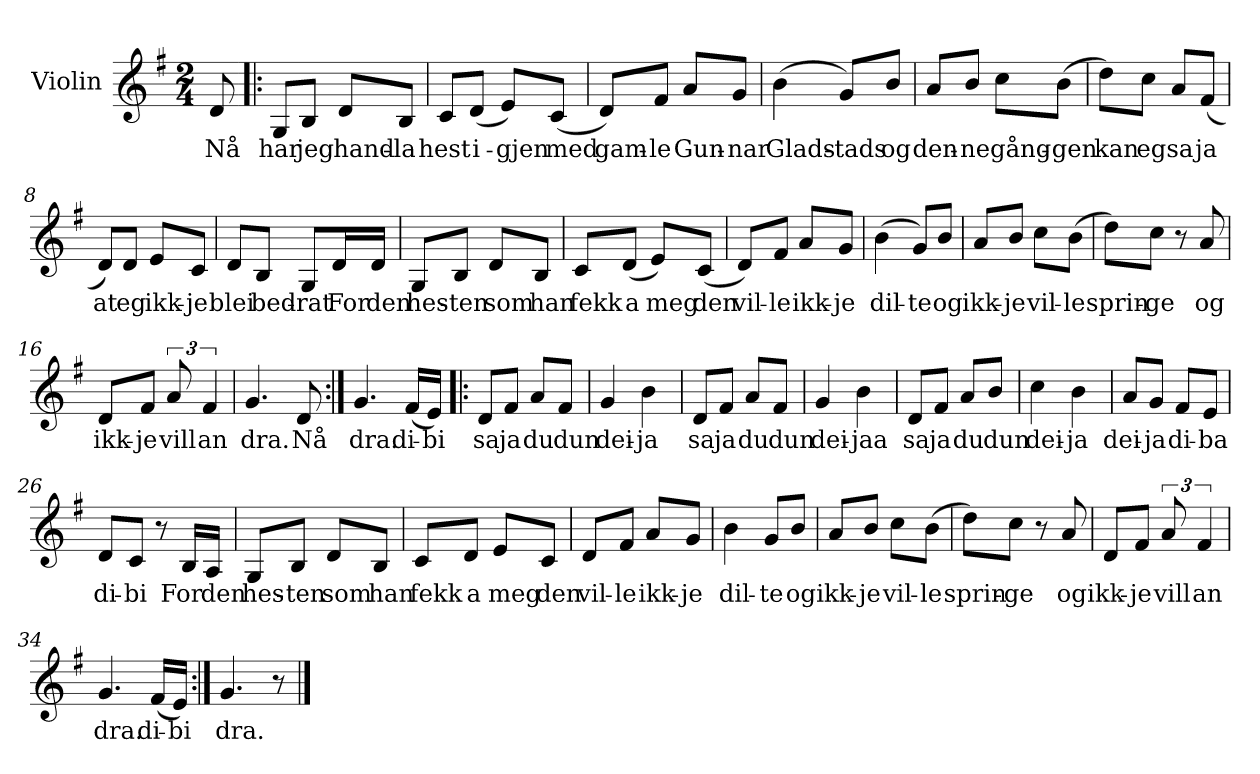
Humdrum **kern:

**kern	**text
*part1	*part1
*staff1	*staff1
*I"Violin	*
*I'Vln.	*
*clefG2	*
*k[f#]	*
*M2/4	*
=1	=1
!	!LO:LY:b
8d/	Nå
=2!|:	=2!|:
!	!LO:LY:b
8G/L	har
!	!LO:LY:b
8B/J	jeg
!	!LO:LY:b
8d/L	hand-
!	!LO:LY:b
8B/J	-la
=3	=3
!	!LO:LY:b
8c/L	hest
!	!LO:LY:b
(8d/J	i-
!	!LO:LY:b
8e/L)	-gjen
!	!LO:LY:b
(8c/J	med
=4	=4
!	!LO:LY:b
8d/L)	gam-
!	!LO:LY:b
8f#/J	-le
!	!LO:LY:b
8a/L	Gun-
!	!LO:LY:b
8g/J	-nar
=5	=5
!	!LO:LY:b
(4b\	Glads-
!	!LO:LY:b
8g/L)	-tads
!	!LO:LY:b
8b/J	og
!!LO:LB:g=z
=6	=6
!	!LO:LY:b
8a/L	den-
!	!LO:LY:b
8b/J	-ne
!	!LO:LY:b
8cc\L	gång-
!	!LO:LY:b
(8b\J	-gen
=7	=7
!	!LO:LY:b
8dd\L)	kan
!	!LO:LY:b
8cc\J	eg
!	!LO:LY:b
8a/L	sa
!	!LO:LY:b
(8f#/J	ja
=8	=8
!	!LO:LY:b
8d/L)	at
!	!LO:LY:b
8d/J	eg
!	!LO:LY:b
8e/L	ikk-
!	!LO:LY:b
8c/J	-je
=9	=9
!	!LO:LY:b
8d/L	blei
!	!LO:LY:b
8B/J	bed-
!	!LO:LY:b
8G/L	-rat
!	!LO:LY:b
16d/L	For
!	!LO:LY:b
16d/JJ	den
!!LO:LB:g=z
=10	=10
!	!LO:LY:b
8G/L	hes-
!	!LO:LY:b
8B/J	-ten
!	!LO:LY:b
8d/L	som
!	!LO:LY:b
8B/J	han
=11	=11
!	!LO:LY:b
8c/L	fekk
!	!LO:LY:b
(8d/J	a
!	!LO:LY:b
8e/L)	meg
!	!LO:LY:b
(8c/J	den
=12	=12
!	!LO:LY:b
8d/L)	vil-
!	!LO:LY:b
8f#/J	-le
!	!LO:LY:b
8a/L	ikk-
!	!LO:LY:b
8g/J	-je
=13	=13
!	!LO:LY:b
(4b\	dil-
!	!LO:LY:b
8g/L)	-te
!	!LO:LY:b
8b/J	og
!!LO:LB:g=z
=14	=14
!	!LO:LY:b
8a/L	ikk-
!	!LO:LY:b
8b/J	-je
!	!LO:LY:b
8cc\L	vil-
!	!LO:LY:b
(8b\J	-le
=15	=15
!	!LO:LY:b
8dd\L)	sprin-
!	!LO:LY:b
8cc\J	-ge
8r	.
!	!LO:LY:b
8a/	og
=16	=16
!	!LO:LY:b
8d/L	ikk-
!	!LO:LY:b
8f#/J	-je
!	!LO:LY:b
12a/	vill
!	!LO:LY:b
6f#/	an
=17	=17
!	!LO:LY:b
4.g/	dra.
!	!LO:LY:b
8d/	Nå
=18:|!	=18:|!
!	!LO:LY:b
4.g/	dra.
!	!LO:LY:b
(16f#/LL	di-
!	!LO:LY:b
16e/JJ)	-bi
!!LO:LB:g=z
=19!|:	=19!|:
!	!LO:LY:b
8d/L	sa
!	!LO:LY:b
8f#/J	ja
!	!LO:LY:b
8a/L	du
!	!LO:LY:b
8f#/J	dun
=20	=20
!	!LO:LY:b
4g/	dei-
!	!LO:LY:b
4b\	-ja
=21	=21
!	!LO:LY:b
8d/L	sa
!	!LO:LY:b
8f#/J	ja
!	!LO:LY:b
8a/L	du
!	!LO:LY:b
8f#/J	dun
=22	=22
!	!LO:LY:b
4g/	dei-
!	!LO:LY:b
4b\	-jaa
!!LO:LB:g=z
=23	=23
!	!LO:LY:b
8d/L	sa
!	!LO:LY:b
8f#/J	ja
!	!LO:LY:b
8a/L	du
!	!LO:LY:b
8b/J	dun
=24	=24
!	!LO:LY:b
4cc\	dei-
!	!LO:LY:b
4b\	-ja
=25	=25
!	!LO:LY:b
8a/L	dei-
!	!LO:LY:b
8g/J	-ja
!	!LO:LY:b
8f#/L	di-
!	!LO:LY:b
8e/J	-ba
=26	=26
!	!LO:LY:b
8d/L	di-
!	!LO:LY:b
8c/J	-bi
8r	.
!	!LO:LY:b
16B/LL	For
!	!LO:LY:b
16A/JJ	den
!!LO:LB:g=z
=27	=27
!	!LO:LY:b
8G/L	hes-
!	!LO:LY:b
8B/J	-ten
!	!LO:LY:b
8d/L	som
!	!LO:LY:b
8B/J	han
=28	=28
!	!LO:LY:b
8c/L	fekk
!	!LO:LY:b
8d/J	a
!	!LO:LY:b
8e/L	meg
!	!LO:LY:b
8c/J	den
=29	=29
!	!LO:LY:b
8d/L	vil-
!	!LO:LY:b
8f#/J	-le
!	!LO:LY:b
8a/L	ikk-
!	!LO:LY:b
8g/J	-je
=30	=30
!	!LO:LY:b
4b\	dil-
!	!LO:LY:b
8g/L	-te
!	!LO:LY:b
8b/J	og
!!LO:LB:g=z
=31	=31
!	!LO:LY:b
8a/L	ikk-
!	!LO:LY:b
8b/J	-je
!	!LO:LY:b
8cc\L	vil-
!	!LO:LY:b
(8b\J	-le
=32	=32
!	!LO:LY:b
8dd\L)	sprin-
!	!LO:LY:b
8cc\J	-ge
8r	.
!	!LO:LY:b
8a/	og
=33	=33
!	!LO:LY:b
8d/L	ikk-
!	!LO:LY:b
8f#/J	-je
!	!LO:LY:b
12a/	vill
!	!LO:LY:b
6f#/	an
=34	=34
!	!LO:LY:b
4.g/	dra.
!	!LO:LY:b
(16f#/LL	di-
!	!LO:LY:b
16e/JJ)	-bi
=35:|!	=35:|!
!	!LO:LY:b
4.g/	dra.
8r	.
==	==
*-	*-
